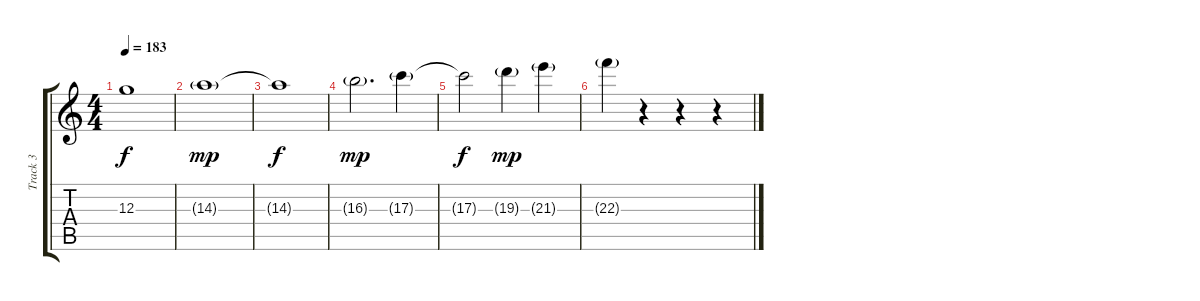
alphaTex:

\track ("Track 3" "Track 3") {instrument overdrivenguitar}
\staff {score tabs}
\tuning (E4 B3 G3 D3 A2 E2) {hide}
\ts (4 4)
\tempo 183
\clef g2
\ks c
12.3{t}.1{dy f} |
14.3{g}.1{dy mp} |
14.3{t}.1{dy f} |
16.3{g}.2{d dy mp} 17.3{g}.4 |
17.3{t}.2{dy f} 19.3{g}.4{dy mp} 21.3{g}.4 |
22.3{g}.4 r.4 r.4 r.4
